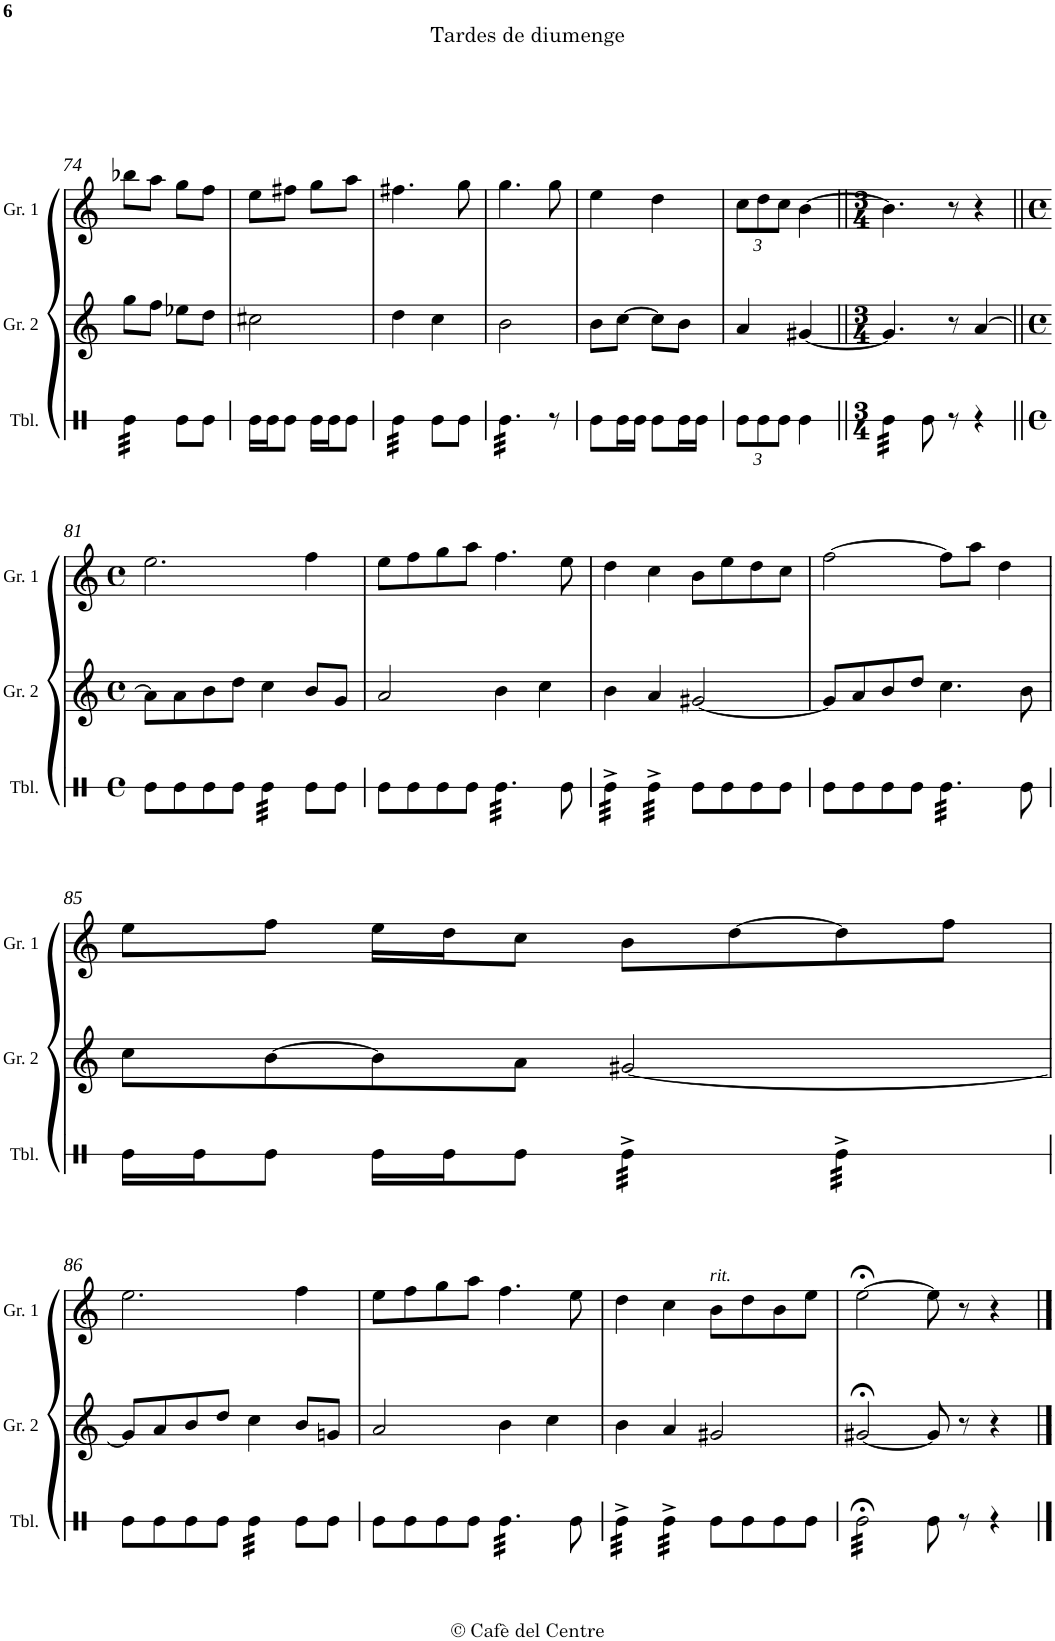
**kern	**kern	**kern
*part3	*part2	*part1
*staff3	*staff2	*staff1
*I"Timbal	*I"Gralla 2	*I"Gralla 1
*I'Tbl.	*I'Gr. 2	*I'Gr. 1
!!LO:PB:g=z
*clefX	*clefG2	*clefG2
*k[]	*k[]	*k[]
*M2/4	*M2/4	*M2/4
=74	=74	=74
*tremolo	*	*
32Re\LLL	8gg\L	8bb-X\L
32Re\	.	.
32Re\	.	.
32Re\	.	.
32Re\	8ff\J	8aa\J
32Re\	.	.
32Re\	.	.
32Re\JJJ	.	.
*Xtremolo	*	*
8Re\L	8ee-X\L	8gg\L
8Re\J	8dd\J	8ff\J
=75	=75	=75
16Re\LL	2cc#X\	8ee\L
16Re\J	.	.
8Re\J	.	8ff#X\J
16Re\LL	.	8gg\L
16Re\J	.	.
8Re\J	.	8aa\J
=76	=76	=76
*tremolo	*	*
32Re\LLL	4dd\	4.ff#X\
32Re\	.	.
32Re\	.	.
32Re\	.	.
32Re\	.	.
32Re\	.	.
32Re\	.	.
32Re\JJJ	.	.
*Xtremolo	*	*
8Re\L	4cc\	.
8Re\J	.	8gg\
=77	=77	=77
*tremolo	*	*
32Re\LLL	2b\	4.gg\
32Re\	.	.
32Re\	.	.
32Re\	.	.
32Re\	.	.
32Re\	.	.
32Re\	.	.
32Re\	.	.
32Re\	.	.
32Re\	.	.
32Re\	.	.
32Re\JJJ	.	.
*Xtremolo	*	*
8r	.	8gg\
=78	=78	=78
8Re\L	8b\L	4ee\
16Re\L	[8cc\J	.
16Re\JJ	.	.
8Re\L	8cc\L]	4dd\
16Re\L	8b\J	.
16Re\JJ	.	.
=79	=79	=79
*Xbrackettup	*	*Xbrackettup
12Re\L	4a/	12cc\L
12Re\	.	12dd\
12Re\J	.	12cc\J
4Re\	[4g#X/	[4b\
=80||	=80||	=80||
*M3/4	*M3/4	*M3/4
*tremolo	*	*
32Re\LLL	4.g#/]	4.b\]
32Re\	.	.
32Re\	.	.
32Re\	.	.
32Re\	.	.
32Re\	.	.
32Re\	.	.
32Re\JJJ	.	.
*Xtremolo	*	*
8Re\	.	.
8r	8r	8r
4r	[4a/	4r
!!LO:LB:g=z
=81||	=81||	=81||
*M4/4	*M4/4	*M4/4
*met(c)	*met(c)	*met(c)
8Re\L	8a\L]	2.ee\
8Re\	8a\	.
8Re\	8b\	.
8Re\J	8dd\J	.
*tremolo	*	*
32Re\LLL	4cc\	.
32Re\	.	.
32Re\	.	.
32Re\	.	.
32Re\	.	.
32Re\	.	.
32Re\	.	.
32Re\JJJ	.	.
*Xtremolo	*	*
8Re\L	8b/L	4ff\
8Re\J	8g/J	.
=82	=82	=82
8Re\L	2a/	8ee\L
8Re\	.	8ff\
8Re\	.	8gg\
8Re\J	.	8aa\J
*tremolo	*	*
32Re\LLL	4b\	4.ff\
32Re\	.	.
32Re\	.	.
32Re\	.	.
32Re\	.	.
32Re\	.	.
32Re\	.	.
32Re\	.	.
32Re\	4cc\	.
32Re\	.	.
32Re\	.	.
32Re\JJJ	.	.
*Xtremolo	*	*
8Re\	.	8ee\
=83	=83	=83
*tremolo	*	*
32Re^\LLL	4b\	4dd\
32Re^\	.	.
32Re^\	.	.
32Re^\	.	.
32Re^\	.	.
32Re^\	.	.
32Re^\	.	.
32Re^\JJJ	.	.
32Re^\LLL	4a/	4cc\
32Re^\	.	.
32Re^\	.	.
32Re^\	.	.
32Re^\	.	.
32Re^\	.	.
32Re^\	.	.
32Re^\JJJ	.	.
*Xtremolo	*	*
8Re\L	[2g#X/	8b\L
8Re\	.	8ee\
8Re\	.	8dd\
8Re\J	.	8cc\J
=84	=84	=84
8Re\L	8g#/L]	[2ff\
8Re\	8a/	.
8Re\	8b/	.
8Re\J	8dd/J	.
*tremolo	*	*
32Re\LLL	4.cc\	8ff\L]
32Re\	.	.
32Re\	.	.
32Re\	.	.
32Re\	.	8aa\J
32Re\	.	.
32Re\	.	.
32Re\	.	.
32Re\	.	4dd\
32Re\	.	.
32Re\	.	.
32Re\JJJ	.	.
*Xtremolo	*	*
8Re\	8b\	.
!!LO:LB:g=z
=85	=85	=85
16Re\LL	8cc\L	8ee\L
16Re\J	.	.
8Re\J	[8b\	8ff\J
16Re\LL	8b\]	16ee\LL
16Re\J	.	16dd\J
8Re\J	8a\J	8cc\J
*tremolo	*	*
32Re^\LLL	[2g#X/	8b\L
32Re^\	.	.
32Re^\	.	.
32Re^\	.	.
32Re^\	.	[8dd\
32Re^\	.	.
32Re^\	.	.
32Re^\JJJ	.	.
32Re^\LLL	.	8dd\]
32Re^\	.	.
32Re^\	.	.
32Re^\	.	.
32Re^\	.	8ff\J
32Re^\	.	.
32Re^\	.	.
32Re^\JJJ	.	.
*Xtremolo	*	*
!!LO:LB:g=z
=86	=86	=86
8Re\L	8g#/L]	2.ee\
8Re\	8a/	.
8Re\	8b/	.
8Re\J	8dd/J	.
*tremolo	*	*
32Re\LLL	4cc\	.
32Re\	.	.
32Re\	.	.
32Re\	.	.
32Re\	.	.
32Re\	.	.
32Re\	.	.
32Re\JJJ	.	.
*Xtremolo	*	*
8Re\L	8b/L	4ff\
8Re\J	8gn/J	.
=87	=87	=87
8Re\L	2a/	8ee\L
8Re\	.	8ff\
8Re\	.	8gg\
8Re\J	.	8aa\J
*tremolo	*	*
32Re\LLL	4b\	4.ff\
32Re\	.	.
32Re\	.	.
32Re\	.	.
32Re\	.	.
32Re\	.	.
32Re\	.	.
32Re\	.	.
32Re\	4cc\	.
32Re\	.	.
32Re\	.	.
32Re\JJJ	.	.
*Xtremolo	*	*
8Re\	.	8ee\
=88	=88	=88
*tremolo	*	*
32Re^\LLL	4b\	4dd\
32Re^\	.	.
32Re^\	.	.
32Re^\	.	.
32Re^\	.	.
32Re^\	.	.
32Re^\	.	.
32Re^\JJJ	.	.
32Re^\LLL	4a/	4cc\
32Re^\	.	.
32Re^\	.	.
32Re^\	.	.
32Re^\	.	.
32Re^\	.	.
32Re^\	.	.
32Re^\JJJ	.	.
*Xtremolo	*	*
!	!	!LO:TX:a:i:t=rit.
8Re\L	2g#X/	8b\L
8Re\	.	8dd\
8Re\	.	8b\
8Re\J	.	8ee\J
=89	=89	=89
*tremolo	*	*
32Re;<\LLL	[2g#X;</	[2ee;<\
32Re;<\	.	.
32Re;<\	.	.
32Re;<\	.	.
32Re;<\	.	.
32Re;<\	.	.
32Re;<\	.	.
32Re;<\	.	.
32Re;<\	.	.
32Re;<\	.	.
32Re;<\	.	.
32Re;<\	.	.
32Re;<\	.	.
32Re;<\	.	.
32Re;<\	.	.
32Re;<\JJJ	.	.
*Xtremolo	*	*
8Re\	8g#/]	8ee\]
8r	8r	8r
4r	4r	4r
==	==	==
*-	*-	*-
